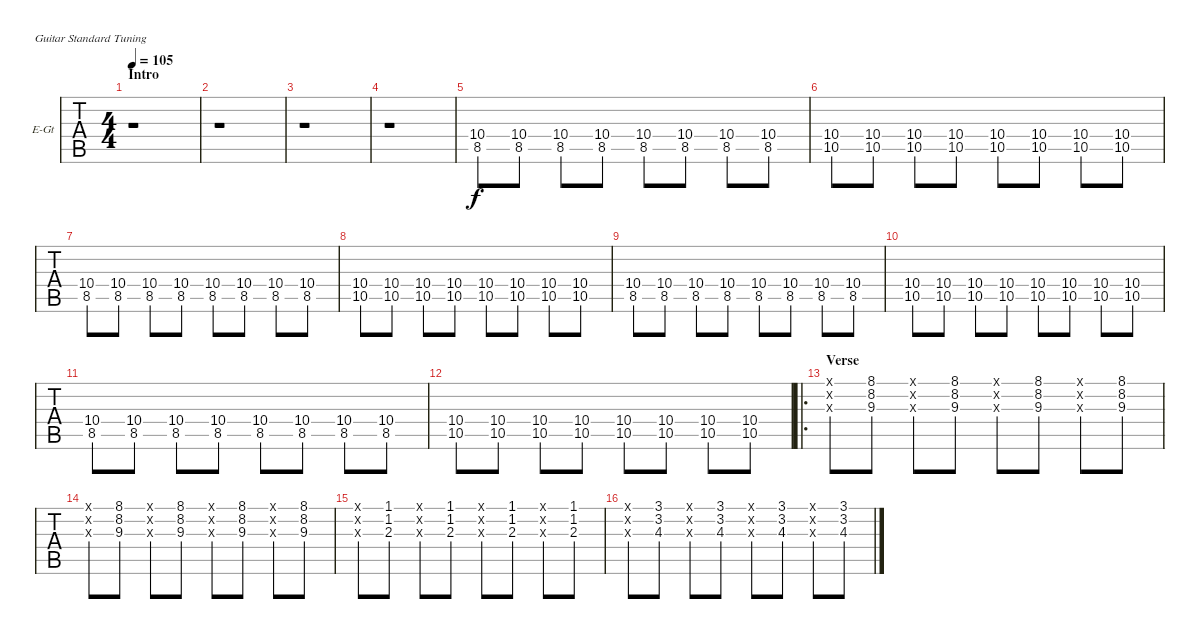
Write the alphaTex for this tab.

\bracketExtendMode groupsimilarinstruments
\firstSystemTrackNameOrientation horizontal
\otherSystemsTrackNameOrientation horizontal
\track ("Albert" "E-Gt") {instrument overdrivenguitar}
\staff {tabs}
\tuning (E4 B3 G3 D3 A2 E2)
\ts (4 4)
\section ("" "Intro")
\tempo 105
\clef g2
\ks c
r.1{dy f instrument overdrivenguitar} |
r.1 |
r.1 |
r.1 |
(10.4 8.5).8 (10.4 8.5).8 (10.4 8.5).8 (10.4 8.5).8 (10.4 8.5).8 (10.4 8.5).8 (10.4 8.5).8 (10.4 8.5).8 |
(10.4 10.5).8 (10.4 10.5).8 (10.4 10.5).8 (10.4 10.5).8 (10.4 10.5).8 (10.4 10.5).8 (10.4 10.5).8 (10.4 10.5).8 |
(10.4 8.5).8 (10.4 8.5).8 (10.4 8.5).8 (10.4 8.5).8 (10.4 8.5).8 (10.4 8.5).8 (10.4 8.5).8 (10.4 8.5).8 |
(10.4 10.5).8 (10.4 10.5).8 (10.4 10.5).8 (10.4 10.5).8 (10.4 10.5).8 (10.4 10.5).8 (10.4 10.5).8 (10.4 10.5).8 |
(10.4 8.5).8 (10.4 8.5).8 (10.4 8.5).8 (10.4 8.5).8 (10.4 8.5).8 (10.4 8.5).8 (10.4 8.5).8 (10.4 8.5).8 |
(10.4 10.5).8 (10.4 10.5).8 (10.4 10.5).8 (10.4 10.5).8 (10.4 10.5).8 (10.4 10.5).8 (10.4 10.5).8 (10.4 10.5).8 |
(10.4 8.5).8 (10.4 8.5).8 (10.4 8.5).8 (10.4 8.5).8 (10.4 8.5).8 (10.4 8.5).8 (10.4 8.5).8 (10.4 8.5).8 |
(10.4 10.5).8 (10.4 10.5).8 (10.4 10.5).8 (10.4 10.5).8 (10.4 10.5).8 (10.4 10.5).8 (10.4 10.5).8 (10.4 10.5).8 |
\ro
\section ("" "Verse")
(8.1{x} 8.2{x} 9.3{x}).8 (8.1 8.2 9.3).8 (8.1{x} 8.2{x} 9.3{x}).8 (8.1 8.2 9.3).8 (0.1{x} 0.2{x} 0.3{x}).8 (8.1 8.2 9.3).8 (0.1{x} 0.2{x} 0.3{x}).8 (8.1 8.2 9.3).8 |
(8.1{x} 8.2{x} 9.3{x}).8 (8.1 8.2 9.3).8 (8.1{x} 8.2{x} 9.3{x}).8 (8.1 8.2 9.3).8 (0.1{x} 0.2{x} 0.3{x}).8 (8.1 8.2 9.3).8 (0.1{x} 0.2{x} 0.3{x}).8 (8.1 8.2 9.3).8 |
(8.1{x} 8.2{x} 9.3{x}).8 (1.1 1.2 2.3).8 (8.1{x} 8.2{x} 9.3{x}).8 (1.1 1.2 2.3).8 (0.1{x} 0.2{x} 0.3{x}).8 (1.1 1.2 2.3).8 (0.1{x} 0.2{x} 0.3{x}).8 (1.1 1.2 2.3).8 |
(3.1{x} 8.2{x} 9.3{x}).8 (3.1 3.2 4.3).8 (8.1{x} 8.2{x} 9.3{x}).8 (3.1 3.2 4.3).8 (0.1{x} 0.2{x} 0.3{x}).8 (3.1 3.2 4.3).8 (0.1{x} 0.2{x} 4.3{x}).8 (3.1 3.2 4.3).8
